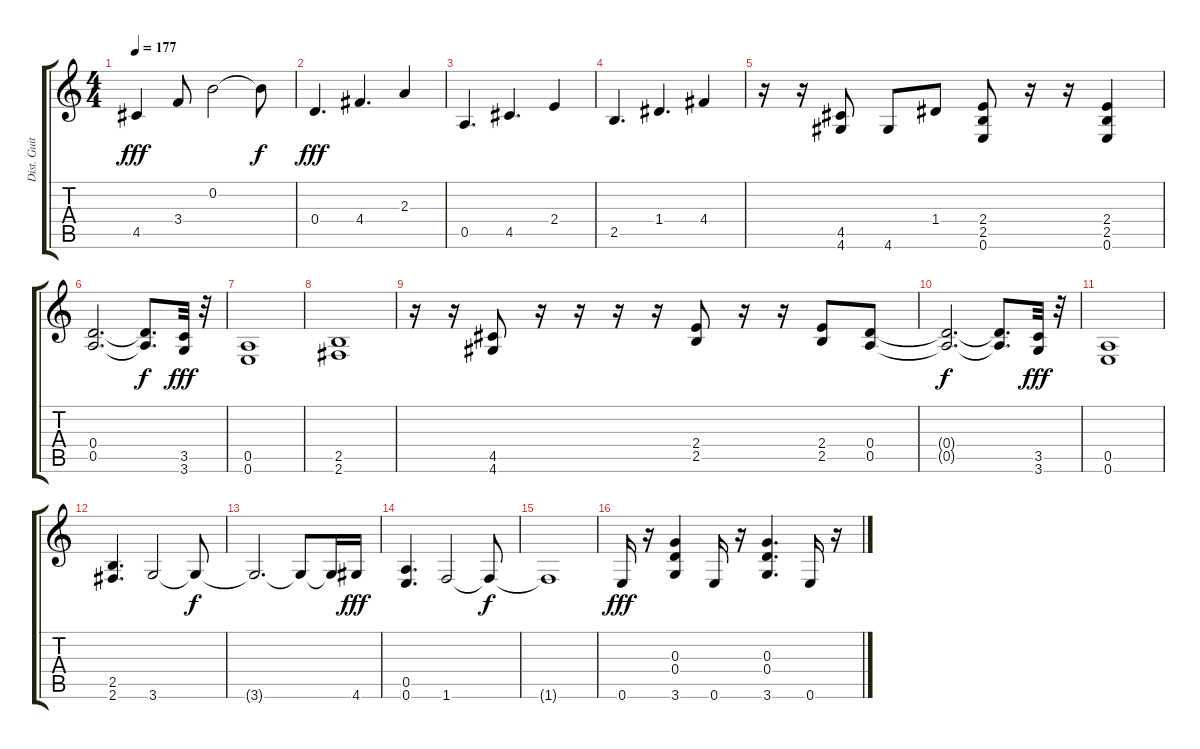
\track ("Dist. Guitar 1" "Dist. Guit") {instrument distortionguitar}
\staff {score tabs}
\tuning (E4 B3 G3 D3 A2 E2) {hide}
\ts (4 4)
\tempo 177
\clef g2
\ks c
4.5.4{dy fff} 3.4.8 0.2.2 0.2{t}.8{dy f} |
0.4.4{d dy fff} 4.4.4{d} 2.3.4 |
0.5.4{d} 4.5.4{d} 2.4.4 |
2.5.4{d} 1.4.4{d} 4.4.4 |
r.16 r.16 (4.5 4.6).8 4.6.8 1.4.8 (2.4 2.5 0.6).8 r.16 r.16 (2.4 2.5 0.6).4 |
(0.4 0.5).2{d} (0.4{t} 0.5{t}).8{d dy f} (3.5 3.6).32{dy fff} r.32 |
(0.5 0.6).1 |
(2.5 2.6).1 |
r.16 r.16 (4.5 4.6).8 r.16 r.16 r.16 r.16 (2.4 2.5).8 r.16 r.16 (2.4 2.5).8 (0.4 0.5).8 |
(0.4{t} 0.5{t}).2{d dy f} (0.4{t} 0.5{t}).8{d} (3.5 3.6).32{dy fff} r.32 |
(0.5 0.6).1 |
(2.5 2.6).4{d} 3.6.2 3.6{t}.8{dy f} |
3.6{t}.2{d} 3.6{t}.8 3.6{t}.16 4.6.16{dy fff} |
(0.5 0.6).4{d} 1.6.2 1.6{t}.8{dy f} |
1.6{t}.1 |
0.6.16{dy fff} r.16 (0.3 0.4 3.6).4 0.6.16 r.16 (0.3 0.4 3.6).4{d} 0.6.16 r.16
